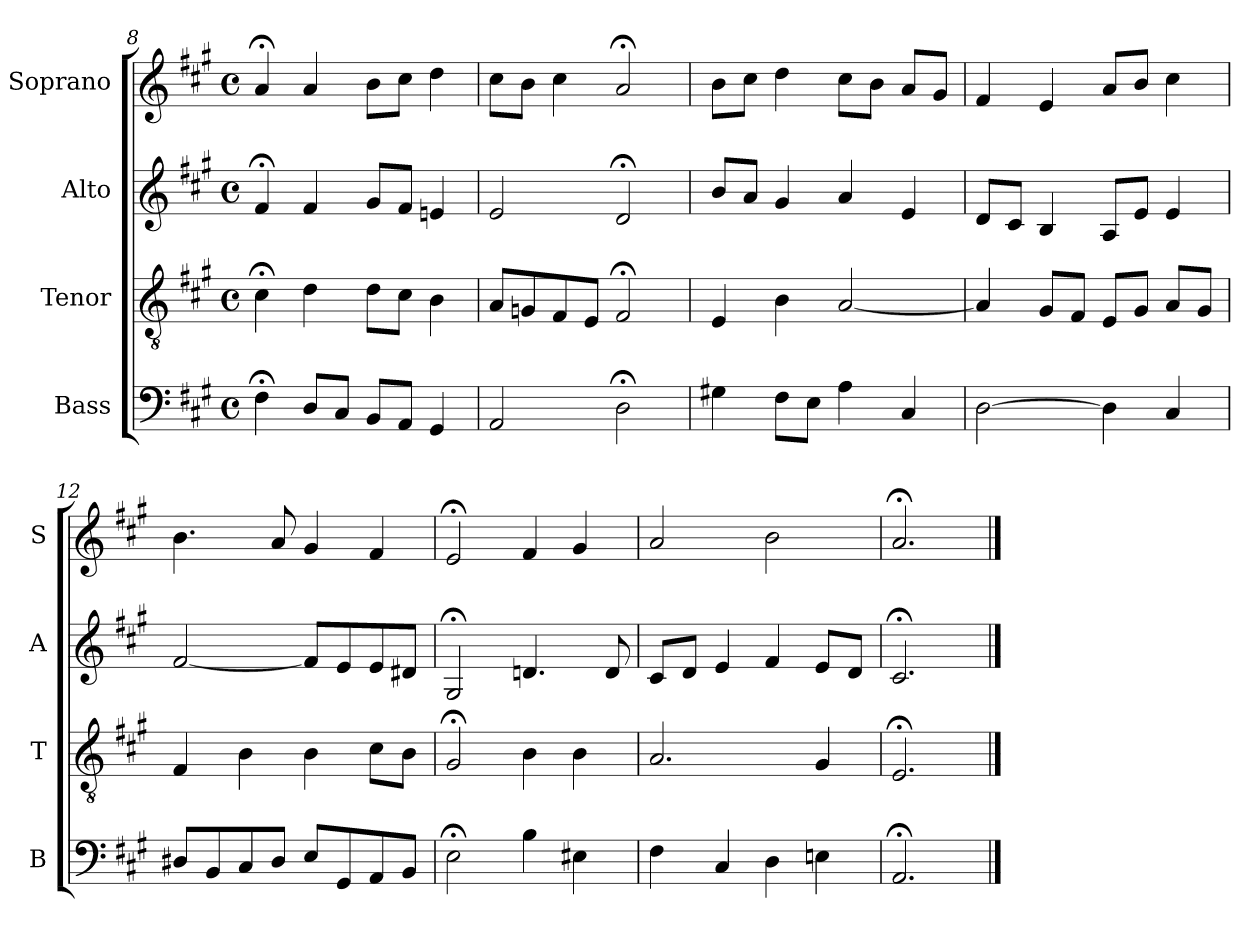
**kern	**kern	**kern	**kern
*part4	*part3	*part2	*part1
*staff4	*staff3	*staff2	*staff1
*I"Bass	*I"Tenor	*I"Alto	*I"Soprano
*I'B	*I'T	*I'A	*I'S
*clefF4	*clefGv2	*clefG2	*clefG2
*k[f#c#g#]	*k[f#c#g#]	*k[f#c#g#]	*k[f#c#g#]
*A:	*A:	*A:	*A:
*M4/4	*M4/4	*M4/4	*M4/4
*met(c)	*met(c)	*met(c)	*met(c)
=8	=8	=8	=8
4F#;<	4c#;<	4f#;<	4a;<
8DL	4d	4f#	4a
8C#J	.	.	.
8BBL	8dL	8g#L	8bL
8AAJ	8c#J	8f#J	8cc#J
4GG#	4B	4en	4dd
=9	=9	=9	=9
2AA	8AL	2e	8cc#L
.	8Gn	.	8bJ
.	8F#	.	4cc#
.	8EJ	.	.
2D;<	2F#;<	2d;<	2a;<
=10	=10	=10	=10
4G#X	4E	8bL	8bL
.	.	8aJ	8cc#J
8F#L	4B	4g#	4dd
8EJ	.	.	.
4A	[2A	4a	8cc#L
.	.	.	8bJ
4C#	.	4e	8aL
.	.	.	8g#J
=11	=11	=11	=11
[2D	4A]	8dL	4f#
.	.	8c#J	.
.	8G#L	4B	4e
.	8F#J	.	.
4D]	8EL	8AL	8aL
.	8G#J	8eJ	8bJ
4C#	8AL	4e	4cc#
.	8G#J	.	.
=12	=12	=12	=12
8D#XL	4F#	[2f#	4.b
8BB	.	.	.
8C#	4B	.	.
8D#J	.	.	8a
8EL	4B	8f#L]	4g#
8GG#	.	8e	.
8AA	8c#L	8e	4f#
8BBJ	8BJ	8d#XJ	.
=13	=13	=13	=13
2E;<	2G#;<	2G#;<	2e;<
4B	4B	4.dn	4f#
4E#X	4B	.	4g#
.	.	8d	.
=14	=14	=14	=14
4F#	2.A	8c#L	2a
.	.	8dJ	.
4C#	.	4e	.
4D	.	4f#	2b
4En	4G#	8eL	.
.	.	8dJ	.
=15	=15	=15	=15
2.AA;<	2.E;<	2.c#;<	2.a;<
==	==	==	==
*-	*-	*-	*-
